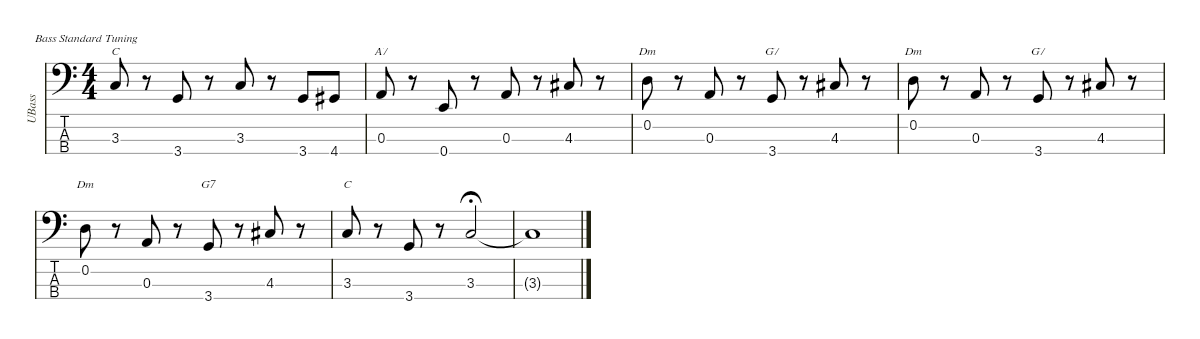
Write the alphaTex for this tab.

\defaultSystemsLayout 4
\hideDynamics
\bracketExtendMode nobrackets
\otherSystemsTrackNameOrientation horizontal
\defaultBarNumberDisplay Hide
\track ("Acoustic Bass" "UBass") {instrument acousticbass}
\staff {score tabs}
\tuning (G2 D2 A1 E1)
\chord ("C" x x 3 x) {showdiagram false showfingering false}
\chord ("A7" x x 0 x) {showdiagram false showfingering false}
\chord ("G7" x x x 3) {showdiagram false showfingering false}
\chord ("Dm" x 0 x x) {showdiagram false showfingering false}
\ts (4 4)
\tempo (100 hide)
\clef f4
\ks c
3.3.8{ch "C" dy mf} r.8 3.4.8 r.8 3.3.8 r.8 3.4.8 4.4{acc #}.8 |
0.3.8{ch "A7"} r.8 0.4.8 r.8 0.3.8 r.8 4.3{acc #}.8 r.8 |
0.2.8{ch "Dm"} r.8 0.3.8 r.8 3.4.8{ch "G7"} r.8 4.3{acc #}.8 r.8 |
0.2.8{ch "Dm"} r.8 0.3.8 r.8 3.4.8{ch "G7"} r.8 4.3{acc #}.8 r.8 |
0.2.8{ch "Dm"} r.8 0.3.8 r.8 3.4.8{ch "G7"} r.8 4.3{acc #}.8 r.8 |
3.3.8{ch "C"} r.8 3.4.8 r.8 3.3.2{fermata (medium 0.12)} |
3.3{t}.1
